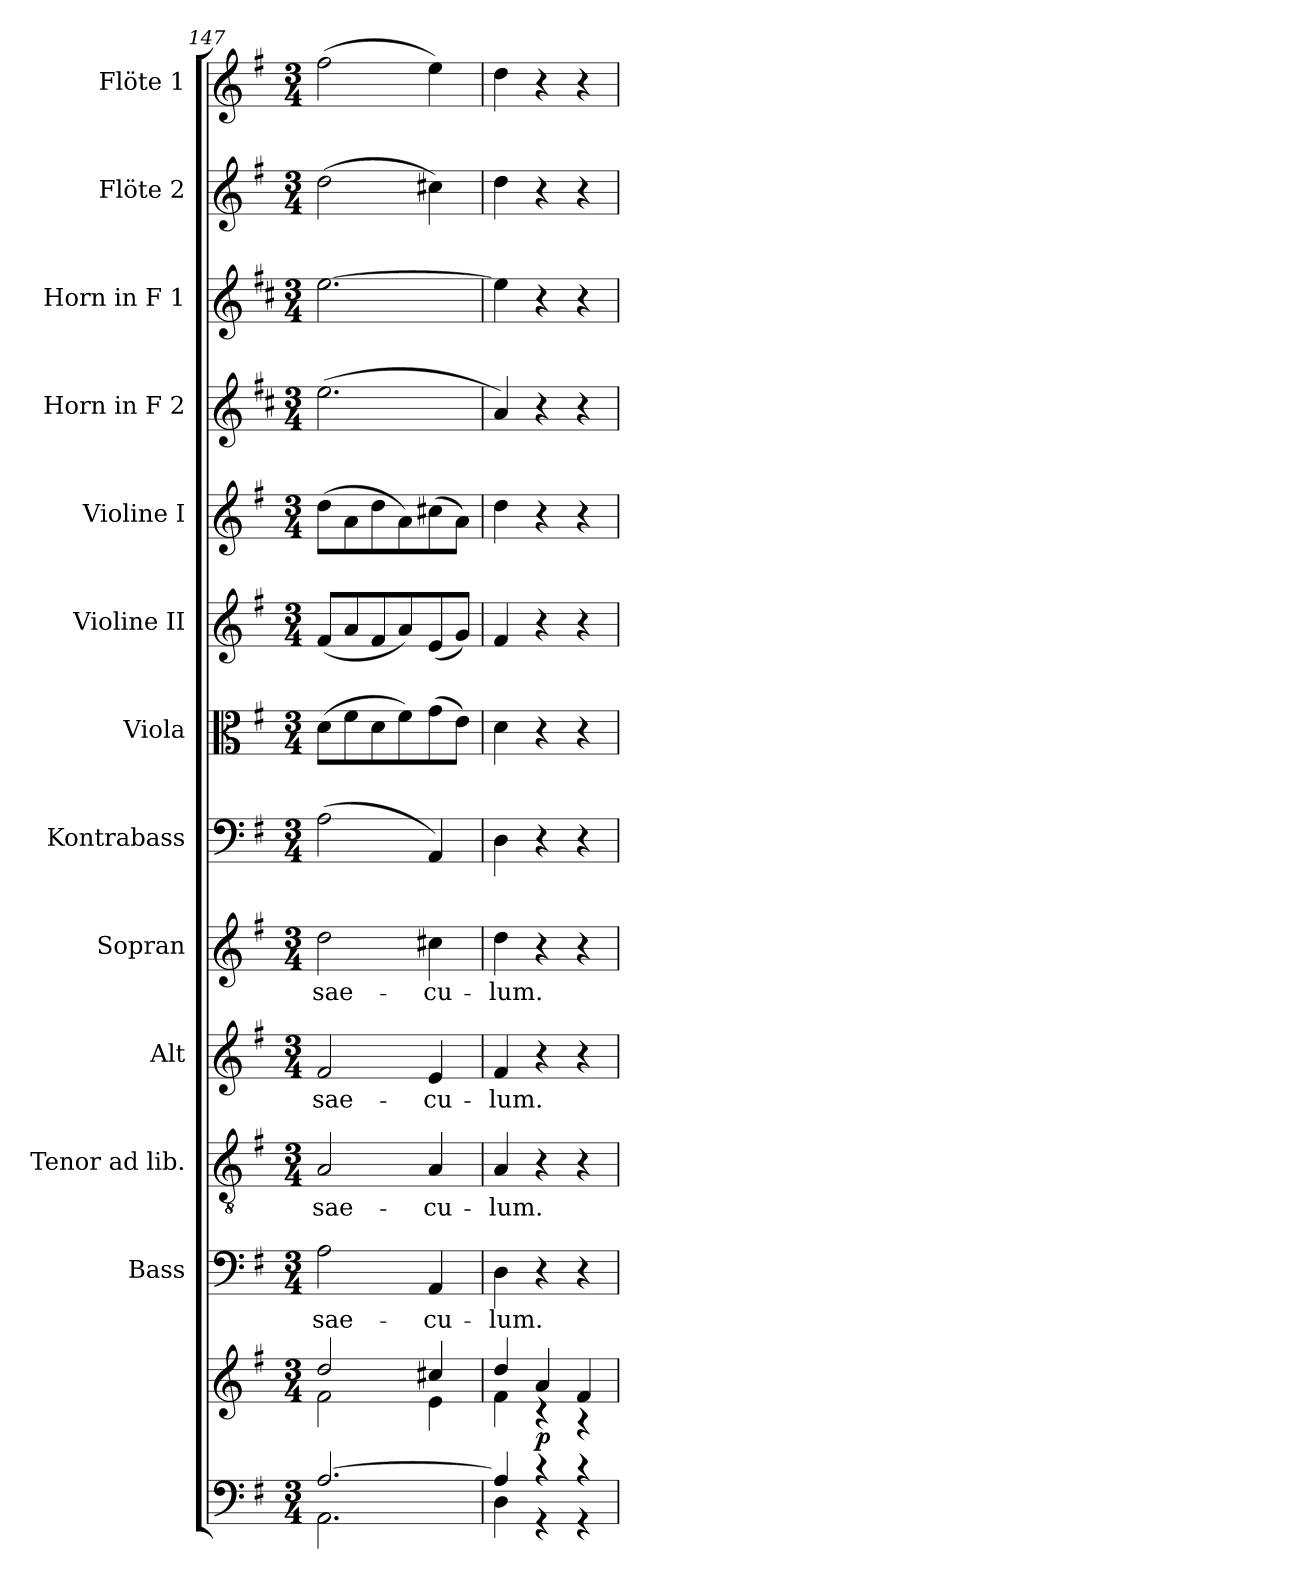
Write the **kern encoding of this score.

**kern	**kern	**dynam	**kern	**text	**kern	**text	**kern	**text	**kern	**text	**kern	**kern	**kern	**kern	**kern	**kern	**kern	**kern
*part13	*part13	*part13	*part12	*part12	*part11	*part11	*part10	*part10	*part9	*part9	*part8	*part7	*part6	*part5	*part4	*part3	*part2	*part1
*staff14	*staff13	*staff13/14	*staff12	*staff12	*staff11	*staff11	*staff10	*staff10	*staff9	*staff9	*staff8	*staff7	*staff6	*staff5	*staff4	*staff3	*staff2	*staff1
*	*	*	*I"Bass	*	*I"Tenor ad lib.	*	*I"Alt	*	*I"Sopran	*	*I"Kontrabass	*I"Viola	*I"Violine II	*I"Violine I	*I"Horn in F 2	*I"Horn in F 1	*I"Flöte 2	*I"Flöte 1
*	*	*	*I'B.	*	*I'T.	*	*I'A.	*	*I'S.	*	*I'Kb.	*I'Vla.	*I'Vl. II	*I'Vl. I	*	*	*I'Fl. 2	*I'Fl. 1
*clefF4	*clefG2	*	*clefF4	*	*clefGv2	*	*clefG2	*	*clefG2	*	*clefF4	*clefC3	*clefG2	*clefG2	*clefG2	*clefG2	*clefG2	*clefG2
*	*	*	*	*	*	*	*	*	*	*	*ITrd7c12	*	*	*	*ITrd4c7	*ITrd4c7	*	*
*k[f#]	*k[f#]	*	*k[f#]	*	*k[f#]	*	*k[f#]	*	*k[f#]	*	*k[f#]	*k[f#]	*k[f#]	*k[f#]	*k[f#]	*k[f#]	*k[f#]	*k[f#]
*G:	*G:	*	*G:	*	*G:	*	*G:	*	*G:	*	*G:	*G:	*G:	*G:	*G:	*G:	*G:	*G:
*M3/4	*M3/4	*	*M3/4	*	*M3/4	*	*M3/4	*	*M3/4	*	*M3/4	*M3/4	*M3/4	*M3/4	*M3/4	*M3/4	*M3/4	*M3/4
=147	=147	=147	=147	=147	=147	=147	=147	=147	=147	=147	=147	=147	=147	=147	=147	=147	=147	=147
*^	*^	*	*	*	*	*	*	*	*	*	*	*	*	*	*	*	*	*
!	!	!	!	!	!	!LO:LY:b	!	!LO:LY:b	!	!LO:LY:b	!	!LO:LY:b	!	!	!	!	!	!	!	!
[>2.A/	2.AA\	2dd/	2f#\	.	2A\	sae-	2A/	sae-	2f#/	sae-	2dd\	sae-	(>2AA\	(>8d\L	(<8f#/L	(>8dd\L	(>2.a\	[2.a\	(>2dd\	(>2ff#\
.	.	.	.	.	.	.	.	.	.	.	.	.	.	8f#\	8a/	8a\	.	.	.	.
.	.	.	.	.	.	.	.	.	.	.	.	.	.	8d\	8f#/	8dd\	.	.	.	.
.	.	.	.	.	.	.	.	.	.	.	.	.	.	8f#\)	8a/)	8a\)	.	.	.	.
!	!	!	!	!	!	!LO:LY:b	!	!LO:LY:b	!	!LO:LY:b	!	!LO:LY:b	!	!	!	!	!	!	!	!
.	.	4cc#X/	4e\	.	4AA/	-cu-	4A/	-cu-	4e/	-cu-	4cc#X\	-cu-	4AAA/)	(>8g\	(<8e/	(>8cc#X\	.	.	4cc#X\)	4ee\)
.	.	.	.	.	.	.	.	.	.	.	.	.	.	8e\J)	8g/J)	8a\J)	.	.	.	.
=148	=148	=148	=148	=148	=148	=148	=148	=148	=148	=148	=148	=148	=148	=148	=148	=148	=148	=148	=148	=148
!	!	!	!	!	!	!LO:LY:b	!	!LO:LY:b	!	!LO:LY:b	!	!LO:LY:b	!	!	!	!	!	!	!	!
4A/]	4D\	4dd/	4f#\	.	4D\	-lum.	4A/	-lum.	4f#/	-lum.	4dd\	-lum.	4DD\	4d\	4f#/	4dd\	4d/)	4a\]	4dd\	4dd\
!	!	!	!	!LO:DY:b	!	!	!	!	!	!	!	!	!	!	!	!	!	!	!	!
4r	4r	4a/	4rc	p	4r	.	4r	.	4r	.	4r	.	4r	4r	4r	4r	4r	4r	4r	4r
4r	4r	4f#/	4rA	.	4r	.	4r	.	4r	.	4r	.	4r	4r	4r	4r	4r	4r	4r	4r
*v	*v	*	*	*	*	*	*	*	*	*	*	*	*	*	*	*	*	*	*	*
*	*v	*v	*	*	*	*	*	*	*	*	*	*	*	*	*	*	*	*	*
=	=	=	=	=	=	=	=	=	=	=	=	=	=	=	=	=	=	=
*-	*-	*-	*-	*-	*-	*-	*-	*-	*-	*-	*-	*-	*-	*-	*-	*-	*-	*-
